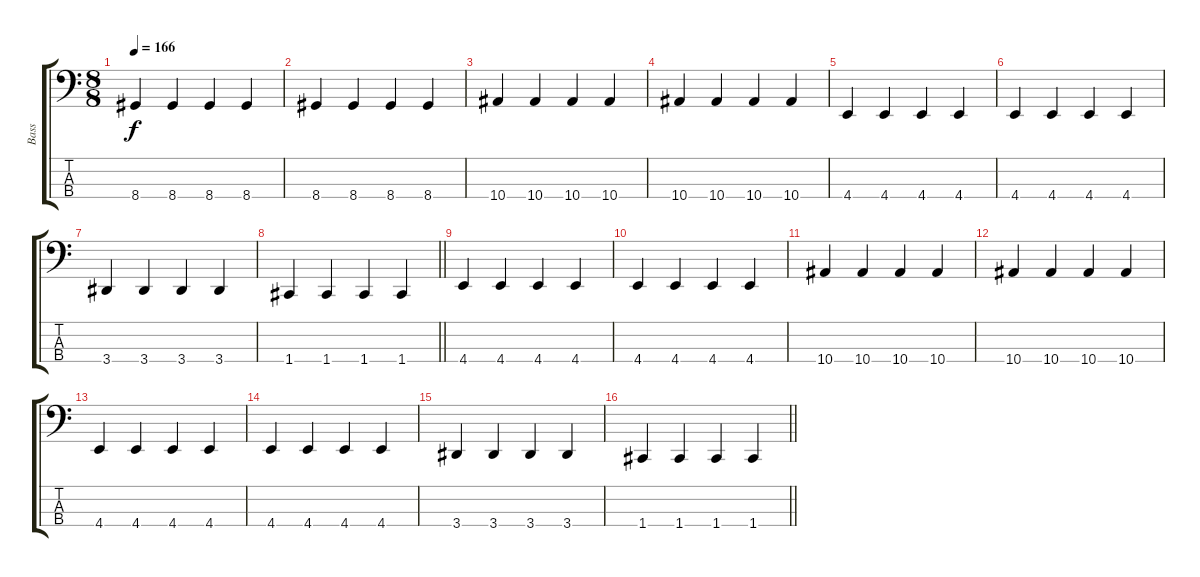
\track ("Bass" "Bass") {instrument electricbassfinger bank 37}
\staff {score tabs}
\tuning (Eb2 Bb1 F1 C1) {hide}
\ts (8 8)
\tempo 166
\clef f4
\ks c
8.4.4{dy f} 8.4.4 8.4.4 8.4.4 |
8.4.4 8.4.4 8.4.4 8.4.4 |
10.4.4 10.4.4 10.4.4 10.4.4 |
10.4.4 10.4.4 10.4.4 10.4.4 |
4.4.4 4.4.4 4.4.4 4.4.4 |
4.4.4 4.4.4 4.4.4 4.4.4 |
3.4.4 3.4.4 3.4.4 3.4.4 |
\barLineRight lightlight
1.4.4 1.4.4 1.4.4 1.4.4 |
4.4.4 4.4.4 4.4.4 4.4.4 |
4.4.4 4.4.4 4.4.4 4.4.4 |
10.4.4 10.4.4 10.4.4 10.4.4 |
10.4.4 10.4.4 10.4.4 10.4.4 |
4.4.4 4.4.4 4.4.4 4.4.4 |
4.4.4 4.4.4 4.4.4 4.4.4 |
3.4.4 3.4.4 3.4.4 3.4.4 |
\barLineRight lightlight
1.4.4 1.4.4 1.4.4 1.4.4
